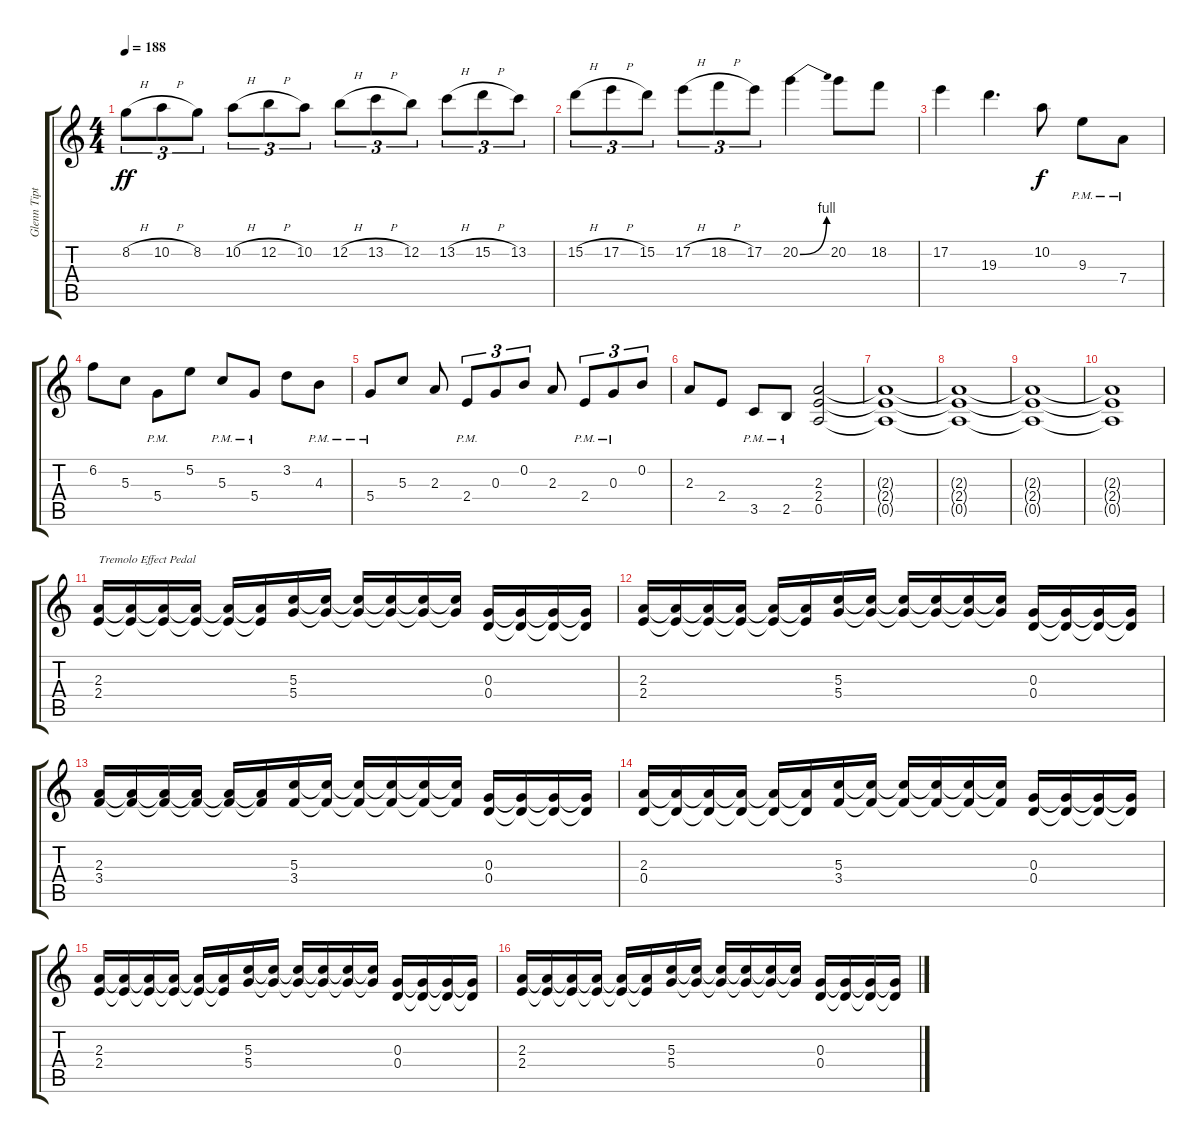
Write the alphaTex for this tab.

\track ("Glenn Tipton" "Glenn Tipt") {instrument distortionguitar}
\staff {score tabs}
\tuning (E4 B3 G3 D3 A2 E2) {hide}
\ts (4 4)
\tempo 188
\clef g2
\ks c
8.2{h}.8{tu (3 2) dy ff} 10.2{h}.8{tu (3 2)} 8.2.8{tu (3 2)} 10.2{h}.8{tu (3 2)} 12.2{h}.8{tu (3 2)} 10.2.8{tu (3 2)} 12.2{h}.8{tu (3 2)} 13.2{h}.8{tu (3 2)} 12.2.8{tu (3 2)} 13.2{h}.8{tu (3 2)} 15.2{h}.8{tu (3 2)} 13.2.8{tu (3 2)} |
15.2{h}.8{tu (3 2)} 17.2{h}.8{tu (3 2)} 15.2.8{tu (3 2)} 17.2{h}.8{tu (3 2)} 18.2{h}.8{tu (3 2)} 17.2.8{tu (3 2)} 20.2{be (bend 0 0 60 4)}.4 20.2.8 18.2.8 |
17.2.4 19.3.4{d} 10.2.8{dy f volume 14} 9.3{pm}.8 7.4{pm}.8 |
6.2.8 5.3.8 5.4{pm}.8 5.2.8 5.3{pm}.8 5.4{pm}.8 3.2.8 4.3{pm}.8 |
5.4{pm}.8 5.3.8 2.3.8 2.4{pm}.8{tu (3 2)} 0.3.8{tu (3 2)} 0.2.8{tu (3 2)} 2.3.8 2.4{pm}.8{tu (3 2)} 0.3{pm}.8{tu (3 2)} 0.2.8{tu (3 2)} |
2.3.8 2.4.8 3.5{pm}.8 2.5{pm}.8 (2.3 2.4 0.5).2 |
(2.3{t} 2.4{t} 0.5{t}).1 |
(2.3{t} 2.4{t} 0.5{t}).1 |
(2.3{t} 2.4{t} 0.5{t}).1 |
(2.3{t} 2.4{t} 0.5{t}).1 |
(2.3 2.4).16{txt "Tremolo Effect Pedal" volume 15 balance 8 instrument electricguitarmuted} (2.3{t} 2.4{t}).16{volume 0} (2.3{t} 2.4{t}).16{volume 15} (2.3{t} 2.4{t}).16{volume 0} (2.3{t} 2.4{t}).16{volume 15} (2.3{t} 2.4{t}).16{volume 0} (5.3 5.4).16{volume 15} (5.3{t} 5.4{t}).16{volume 0} (5.3{t} 5.4{t}).16{volume 15} (5.3{t} 5.4{t}).16{volume 0} (5.3{t} 5.4{t}).16{volume 15} (5.3{t} 5.4{t}).16{volume 0} (0.3 0.4).16{volume 15} (0.3{t} 0.4{t}).16{volume 0} (0.3{t} 0.4{t}).16{volume 15} (0.3{t} 0.4{t}).16{volume 0} |
(2.3 2.4).16{volume 15 instrument electricguitarmuted} (2.3{t} 2.4{t}).16{volume 0} (2.3{t} 2.4{t}).16{volume 15} (2.3{t} 2.4{t}).16{volume 0} (2.3{t} 2.4{t}).16{volume 15} (2.3{t} 2.4{t}).16{volume 0} (5.3 5.4).16{volume 15} (5.3{t} 5.4{t}).16{volume 0} (5.3{t} 5.4{t}).16{volume 15} (5.3{t} 5.4{t}).16{volume 0} (5.3{t} 5.4{t}).16{volume 15} (5.3{t} 5.4{t}).16{volume 0} (0.3 0.4).16{volume 15} (0.3{t} 0.4{t}).16{volume 0} (0.3{t} 0.4{t}).16{volume 15} (0.3{t} 0.4{t}).16{volume 0} |
(2.3 3.4).16{volume 15 balance 8} (2.3{t} 3.4{t}).16{volume 0} (2.3{t} 3.4{t}).16{volume 15} (2.3{t} 3.4{t}).16{volume 0} (2.3{t} 3.4{t}).16{volume 15} (2.3{t} 3.4{t}).16{volume 0} (5.3 3.4).16{volume 15} (5.3{t} 3.4{t}).16{volume 0} (5.3{t} 3.4{t}).16{volume 15} (5.3{t} 3.4{t}).16{volume 0} (5.3{t} 3.4{t}).16{volume 15} (5.3{t} 3.4{t}).16{volume 0} (0.3 0.4).16{volume 15} (0.3{t} 0.4{t}).16{volume 0} (0.3{t} 0.4{t}).16{volume 15} (0.3{t} 0.4{t}).16{volume 0} |
(2.3 0.4).16{volume 15 balance 8} (2.3{t} 0.4{t}).16{volume 0} (2.3{t} 0.4{t}).16{volume 15} (2.3{t} 0.4{t}).16{volume 0} (2.3{t} 0.4{t}).16{volume 15} (2.3{t} 0.4{t}).16{volume 0} (5.3 3.4).16{volume 15} (5.3{t} 3.4{t}).16{volume 0} (5.3{t} 3.4{t}).16{volume 15} (5.3{t} 3.4{t}).16{volume 0} (5.3{t} 3.4{t}).16{volume 15} (5.3{t} 3.4{t}).16{volume 0} (0.3 0.4).16{volume 15} (0.3{t} 0.4{t}).16{volume 0} (0.3{t} 0.4{t}).16{volume 15} (0.3{t} 0.4{t}).16{volume 0} |
(2.3 2.4).16{volume 15 balance 8 instrument electricguitarmuted} (2.3{t} 2.4{t}).16{volume 0} (2.3{t} 2.4{t}).16{volume 15} (2.3{t} 2.4{t}).16{volume 0} (2.3{t} 2.4{t}).16{volume 15} (2.3{t} 2.4{t}).16{volume 0} (5.3 5.4).16{volume 15} (5.3{t} 5.4{t}).16{volume 0} (5.3{t} 5.4{t}).16{volume 15} (5.3{t} 5.4{t}).16{volume 0} (5.3{t} 5.4{t}).16{volume 15} (5.3{t} 5.4{t}).16{volume 0} (0.3 0.4).16{volume 15} (0.3{t} 0.4{t}).16{volume 0} (0.3{t} 0.4{t}).16{volume 15} (0.3{t} 0.4{t}).16{volume 0} |
(2.3 2.4).16{volume 15 instrument electricguitarmuted} (2.3{t} 2.4{t}).16{volume 0} (2.3{t} 2.4{t}).16{volume 15} (2.3{t} 2.4{t}).16{volume 0} (2.3{t} 2.4{t}).16{volume 15} (2.3{t} 2.4{t}).16{volume 0} (5.3 5.4).16{volume 15} (5.3{t} 5.4{t}).16{volume 0} (5.3{t} 5.4{t}).16{volume 15} (5.3{t} 5.4{t}).16{volume 0} (5.3{t} 5.4{t}).16{volume 15} (5.3{t} 5.4{t}).16{volume 0} (0.3 0.4).16{volume 15} (0.3{t} 0.4{t}).16{volume 0} (0.3{t} 0.4{t}).16{volume 15} (0.3{t} 0.4{t}).16{volume 0}
